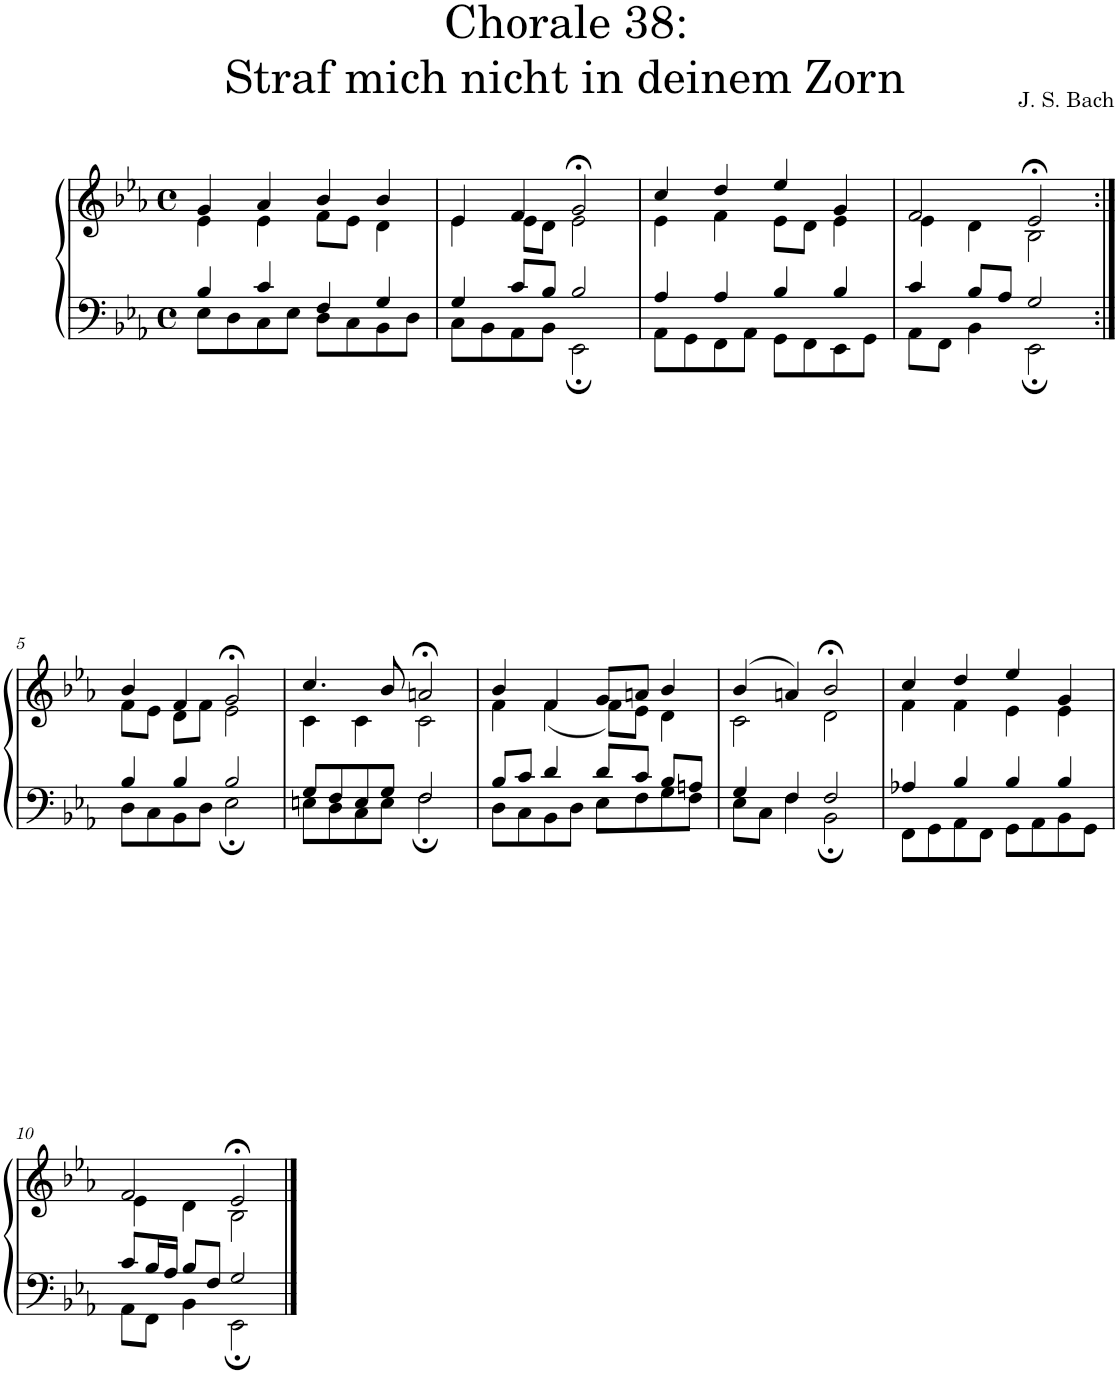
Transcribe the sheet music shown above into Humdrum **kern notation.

**kern	**kern
*part1	*part1
*staff2	*staff1
*I"S,A	*
*clefF4	*clefG2
*k[b-e-a-]	*k[b-e-a-]
*M4/4	*M4/4
*met(c)	*met(c)
=1	=1
*^	*^
4B-/	8E-\L	4g/	4e-\
.	8D\	.	.
4c/	8C\	4a-/	4e-\
.	8E-\J	.	.
4F/	8D\L	4b-/	8f\L
.	8C\	.	8e-\J
4G/	8BB-\	4b-/	4d\
.	8D\J	.	.
=2	=2	=2	=2
4G/	8C\L	4e-/	4e-\
.	8BB-\	.	.
8c/L	8AA-\	4f/	8e-\L
8B-/J	8BB-\J	.	8d\J
2B-/	2EE-;\	2g;</	2e-\
=3	=3	=3	=3
4A-/	8AA-\L	4cc/	4e-\
.	8GG\	.	.
4A-/	8FF\	4dd/	4f\
.	8AA-\J	.	.
4B-/	8GG\L	4ee-/	8e-\L
.	8FF\	.	8d\J
4B-/	8EE-\	4g/	4e-\
.	8GG\J	.	.
=4	=4	=4	=4
4c/	8AA-\L	2f/	4e-\
.	8FF\J	.	.
8B-/L	4BB-\	.	4d\
8A-/J	.	.	.
2G/	2EE-;\	2e-;</	2B-\
!!LO:LB:g=z	!!
=5:|!	=5:|!	=5:|!	=5:|!
4B-/	8D\L	4b-/	8f\L
.	8C\	.	8e-\J
4B-/	8BB-\	4f/	8d\L
.	8D\J	.	8f\J
2B-/	2E-;\	2g;</	2e-\
=6	=6	=6	=6
8G/L	8En\L	4.cc/	4c\
8F/	8D\	.	.
8E/	8C\	.	4c\
8G/J	8E\J	8b-/	.
2F/	2F;\	2an;</	2c\
=7	=7	=7	=7
8B-/L	8D\L	4b-/	4f\
8c/J	8C\	.	.
4d/	8BB-\	4f/	(<4f\
.	8D\J	.	.
8d/L	8E-\L	8g/L	8f\L)
8c/J	8F\	8an/J	8e-\J
8B-/L	8G\	4b-/	4d\
8An/J	8F\J	.	.
=8	=8	=8	=8
4G/	8E-\L	(>4b-/	2c\
.	8C\J	.	.
4F/	4F\	4an/)	.
2F/	2BB-;\	2b-;</	2d\
=9	=9	=9	=9
4A-X/	8FF\L	4cc/	4f\
.	8GG\	.	.
4B-/	8AA-\	4dd/	4f\
.	8FF\J	.	.
4B-/	8GG\L	4ee-/	4e-\
.	8AA-\	.	.
4B-/	8BB-\	4g/	4e-\
.	8GG\J	.	.
!!LO:LB:g=z	!!
=10	=10	=10	=10
8c/L	8AA-\L	2f/	4e-\
16B-/L	8FF\J	.	.
16A-/JJ	.	.	.
8B-/L	4BB-\	.	4d\
8F/J	.	.	.
2G/	2EE-;\	2e-;</	2B-\
*v	*v	*	*
*	*v	*v
==	==
*-	*-
